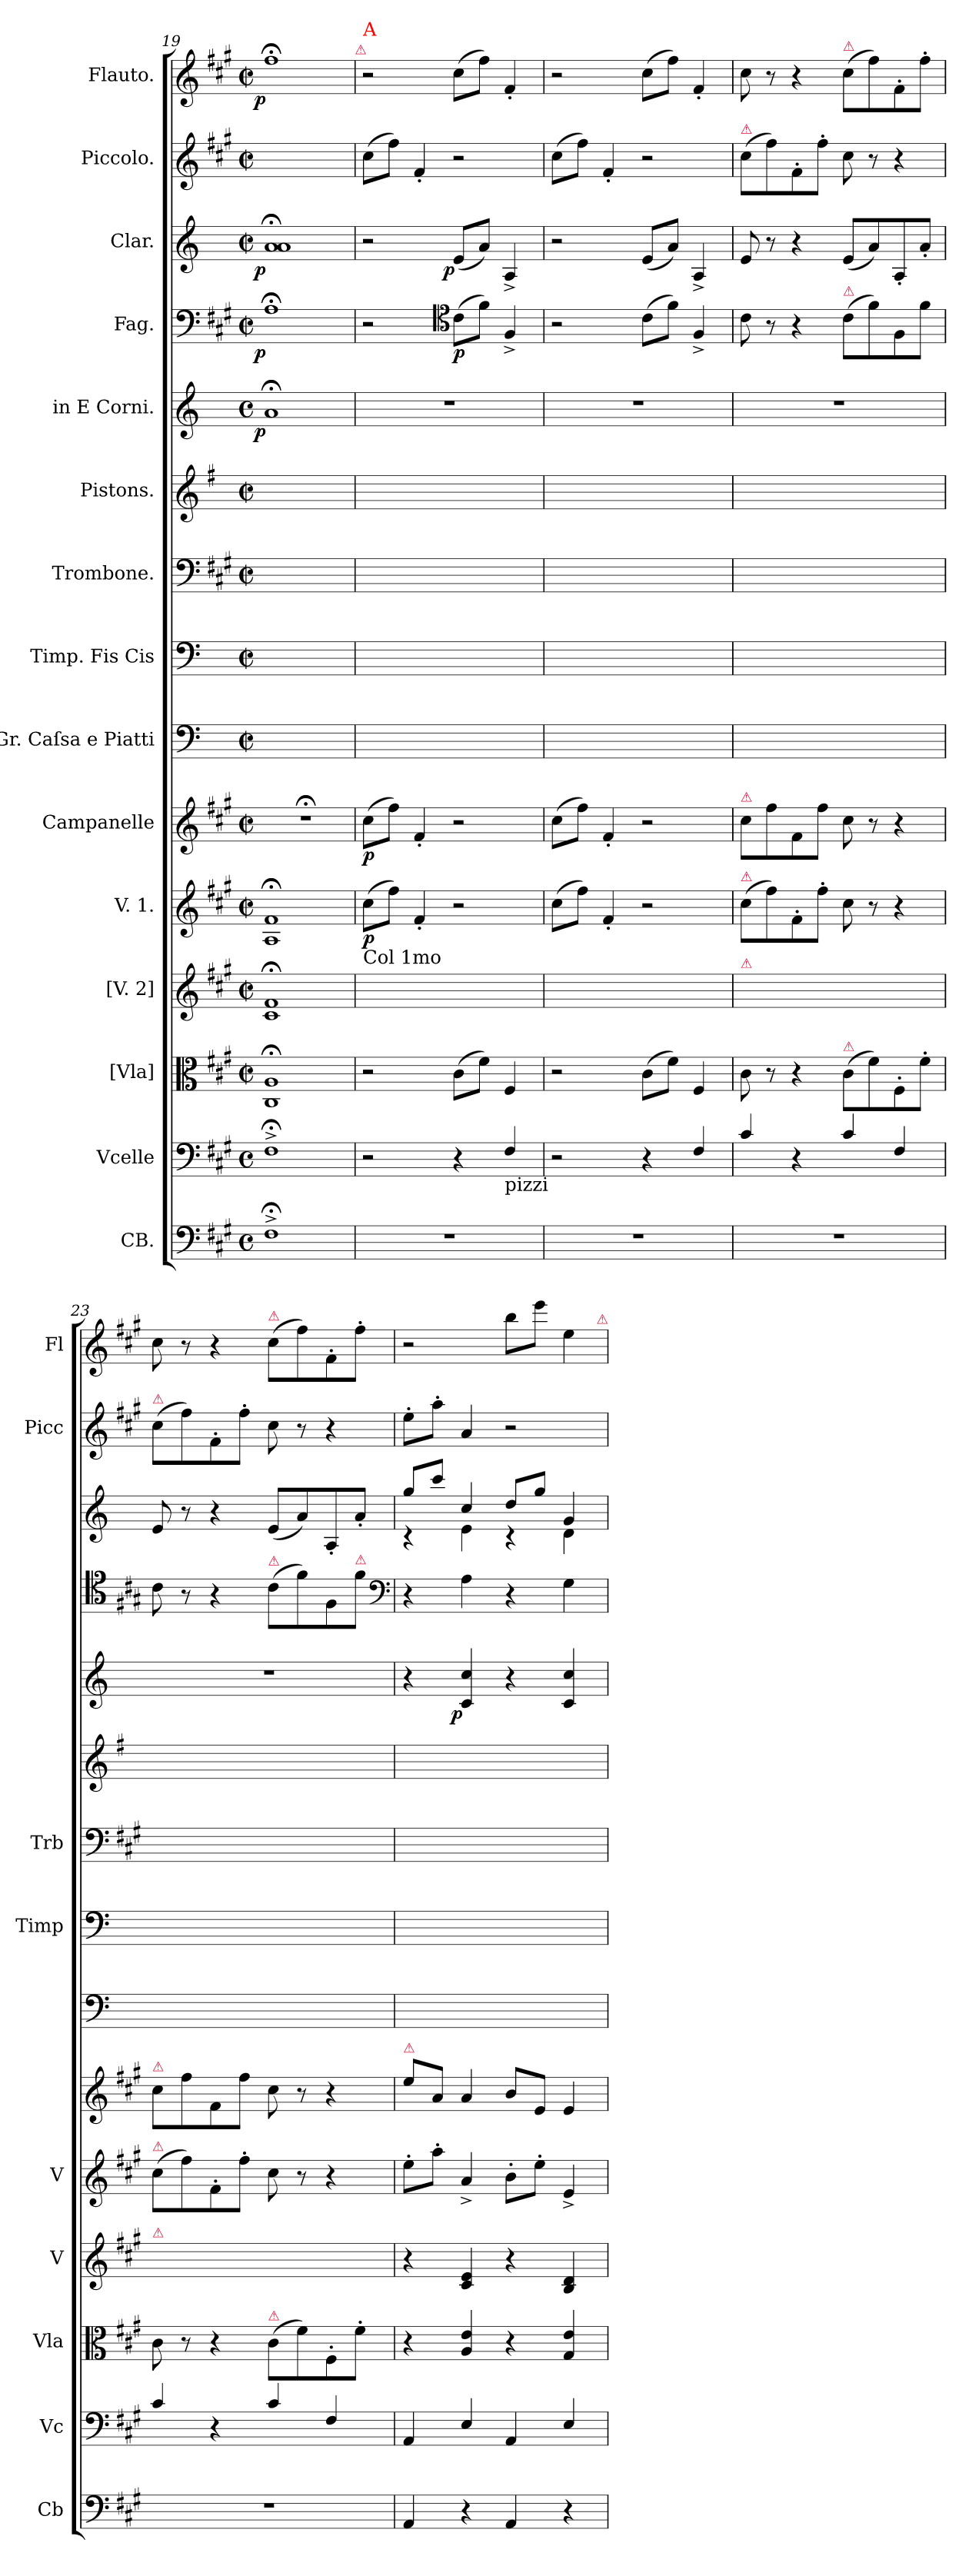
**kern	**kern	**kern	**kern	**kern	**dynam	**kern	**dynam	**kern	**kern	**kern	**kern	**kern	**dynam	**kern	**dynam	**kern	**dynam	**kern	**kern	**dynam
*part15	*part14	*part13	*part12	*part11	*part11	*part10	*part10	*part9	*part8	*part7	*part6	*part5	*part5	*part4	*part4	*part3	*part3	*part2	*part1	*part1
*staff15	*staff14	*staff13	*staff12	*staff11	*staff11	*staff10	*staff10	*staff9	*staff8	*staff7	*staff6	*staff5	*staff5	*staff4	*staff4	*staff3	*staff3	*staff2	*staff1	*staff1
*I"CB.	*I"Vcelle	*I"[Vla]	*I"[V. 2]	*I"V. 1.	*	*I"Campanelle	*	*I"Gr. Caſsa e Piatti	*I"Timp. Fis Cis	*I"Trombone.	*I"Pistons.	*I"in E Corni.	*	*I"Fag.	*	*I"Clar.	*	*I"Piccolo.	*I"Flauto.	*
*I'Cb	*I'Vc	*I'Vla	*I'V	*I'V	*	*	*	*	*I'Timp	*I'Trb	*	*	*	*	*	*	*	*I'Picc	*I'Fl	*
*clefF4	*clefF4	*clefC3	*clefG2	*clefG2	*	*clefG2	*	*clefF4	*clefF4	*clefF4	*clefG2	*clefG2	*	*clefF4	*	*clefG2	*	*clefG2	*clefG2	*
*	*	*	*	*	*	*	*	*	*	*	*ITrd-1c-2	*ITrd5c8	*	*	*	*ITrd2c3	*	*	*	*
*k[f#c#g#]	*k[f#c#g#]	*k[f#c#g#]	*k[f#c#g#]	*k[f#c#g#]	*	*k[f#c#g#]	*	*k[]	*k[]	*k[f#c#g#]	*k[f#c#g#]	*k[f#c#g#d#]	*	*k[f#c#g#]	*	*k[f#c#g#]	*	*k[f#c#g#]	*k[f#c#g#]	*
*A:	*A:	*A:	*A:	*A:	*	*A:	*	*	*	*A:	*A:	*	*	*A:	*	*A:	*	*A:	*A:	*
*M2/2	*M2/2	*M2/2	*M2/2	*M2/2	*	*M2/2	*	*M2/2	*M2/2	*M2/2	*M2/2	*M2/2	*	*M2/2	*	*M2/2	*	*M2/2	*M2/2	*
*met(c)	*met(c)	*met(c|)	*met(c|)	*met(c|)	*	*met(c|)	*	*met(c|)	*met(c|)	*met(c|)	*met(c|)	*met(c)	*	*met(c|)	*	*met(c|)	*	*met(c|)	*met(c|)	*
=19	=19	=19	=19	=19	=19	=19	=19	=19	=19	=19	=19	=19	=19	=19	=19	=19	=19	=19	=19	=19
!	!	!	!	!	!	!	!	!	!	!	!	!	!LO:DY:rj	!	!LO:DY:rj	!	!LO:DY:rj	!	!	!LO:DY:rj
1F#;<^<	1F#;<^<	1C#;< 1A;<	1c#;< 1f#;<	1A;< 1f#;<	.	1r;<	.	1ryy	1ryy	1ryy	1ryy	1c#;<	p	1A;<	p	1f#;< 1f#;<	p	1ryy	1ff#;<	p
!	!	!	!	!	!	!	!	!	!	!	!	!	!	!	!	!	!	!	!LO:TX:a:color=crimson:t=⚠	!
=20	=20	=20	=20	=20	=20	=20	=20	=20	=20	=20	=20	=20	=20	=20	=20	=20	=20	=20	=20	=20
!	!	!	!	!	!	!	!	!	!	!	!	!	!	!	!	!	!	!	!LO:TX:a:color=red:t=A	!
!	!	!	!LO:TX:a:t=Col 1mo	!	!	!	!	!	!	!	!	!	!	!	!	!	!	!	!	!
1r	2r	2r	(8cc#\Lyy	(8cc#\L	p	(8cc#\L	p	1ryy	1ryy	1ryy	1ryy	1r	.	2r	.	2r	.	(8cc#\L	2r	.
.	.	.	8ff#\Jyy)	8ff#\J)	.	8ff#\J)	.	.	.	.	.	.	.	.	.	.	.	8ff#\J)	.	.
.	.	.	4f#'/yy	4f#'/	.	4f#'/	.	.	.	.	.	.	.	.	.	.	.	4f#'/	.	.
*	*	*	*	*	*	*	*	*	*	*	*	*	*	*clefC4	*	*	*	*	*	*
!	!	!	!	!	!	!	!	!	!	!	!	!	!	!	!	!	!LO:DY:rj	!	!	!
.	4r	(8c#\L	2ryy	2r	.	2r	.	.	.	.	.	.	.	(8c#\L	p	(8c#/L	p	2r	(8cc#\L	.
.	.	8f#\J)	.	.	.	.	.	.	.	.	.	.	.	8f#\J)	.	8f#/J)	.	.	8ff#\J)	.
!	!LO:TX:b:t=pizzi	!	!	!	!	!	!	!	!	!	!	!	!	!	!	!	!	!	!	!
.	4F#/	4F#/	.	.	.	.	.	.	.	.	.	.	.	4F#^/	.	4F#^/	.	.	4f#'/	.
=21	=21	=21	=21	=21	=21	=21	=21	=21	=21	=21	=21	=21	=21	=21	=21	=21	=21	=21	=21	=21
1r	2r	2r	(8cc#\Lyy	(8cc#\L	.	(8cc#\L	.	1ryy	1ryy	1ryy	1ryy	1r	.	2r	.	2r	.	(8cc#\L	2r	.
.	.	.	8ff#\Jyy)	8ff#\J)	.	8ff#\J)	.	.	.	.	.	.	.	.	.	.	.	8ff#\J)	.	.
.	.	.	4f#'/yy	4f#'/	.	4f#'/	.	.	.	.	.	.	.	.	.	.	.	4f#'/	.	.
.	4r	(8c#\L	2ryy	2r	.	2r	.	.	.	.	.	.	.	(8c#\L	.	(8c#/L	.	2r	(8cc#\L	.
.	.	8f#\J)	.	.	.	.	.	.	.	.	.	.	.	8f#\J)	.	8f#/J)	.	.	8ff#\J)	.
.	4F#/	4F#/	.	.	.	.	.	.	.	.	.	.	.	4F#^/	.	4F#^/	.	.	4f#'/	.
=22	=22	=22	=22	=22	=22	=22	=22	=22	=22	=22	=22	=22	=22	=22	=22	=22	=22	=22	=22	=22
!	!	!	!	!	!	!	!	!	!	!	!	!	!	!	!	!	!	!LO:TX:a:color=crimson:t=⚠	!	!
!	!	!	!	!	!	!LO:TX:a:color=crimson:t=⚠	!	!	!	!	!	!	!	!	!	!	!	!	!	!
!	!	!	!	!LO:TX:a:color=crimson:t=⚠	!	!	!	!	!	!	!	!	!	!	!	!	!	!	!	!
!	!	!	!LO:TX:a:color=crimson:t=⚠	!	!	!	!	!	!	!	!	!	!	!	!	!	!	!	!	!
1r	4c#/	8c#\	(8cc#\Lyy	(8cc#\L	.	8cc#\L	.	1ryy	1ryy	1ryy	1ryy	1r	.	8c#\	.	8c#/	.	(8cc#\L	8cc#\	.
.	.	8r	8ff#\yy)	8ff#\)	.	8ff#\	.	.	.	.	.	.	.	8r	.	8r	.	8ff#\)	8r	.
.	4r	4r	8f#'/yy	8f#'/	.	8f#/	.	.	.	.	.	.	.	4r	.	4r	.	8f#'/	4r	.
.	.	.	8ff#'\Jyy	8ff#'\J	.	8ff#\J	.	.	.	.	.	.	.	.	.	.	.	8ff#'\J	.	.
!	!	!	!	!	!	!	!	!	!	!	!	!	!	!	!	!	!	!	!LO:TX:a:color=crimson:t=⚠	!
!	!	!	!	!	!	!	!	!	!	!	!	!	!	!LO:TX:a:color=crimson:t=⚠	!	!	!	!	!	!
!	!	!LO:TX:a:color=crimson:t=⚠	!	!	!	!	!	!	!	!	!	!	!	!	!	!	!	!	!	!
.	4c#/	(8c#\L	8cc#\yy	8cc#\	.	8cc#\	.	.	.	.	.	.	.	(8c#\L	.	(8c#/L	.	8cc#\	(8cc#\L	.
.	.	8f#\)	8ryy	8r	.	8r	.	.	.	.	.	.	.	8f#\)	.	8f#/)	.	8r	8ff#\)	.
.	4F#/	8F#'/	4ryy	4r	.	4r	.	.	.	.	.	.	.	8F#/	.	8F#'/	.	4r	8f#'/	.
.	.	8f#'\J	.	.	.	.	.	.	.	.	.	.	.	8f#\J	.	8f#'/J	.	.	8ff#'\J	.
=23	=23	=23	=23	=23	=23	=23	=23	=23	=23	=23	=23	=23	=23	=23	=23	=23	=23	=23	=23	=23
!	!	!	!	!	!	!	!	!	!	!	!	!	!	!	!	!	!	!LO:TX:a:color=crimson:t=⚠	!	!
!	!	!	!	!	!	!LO:TX:a:color=crimson:t=⚠	!	!	!	!	!	!	!	!	!	!	!	!	!	!
!	!	!	!	!LO:TX:a:color=crimson:t=⚠	!	!	!	!	!	!	!	!	!	!	!	!	!	!	!	!
!	!	!	!LO:TX:a:color=crimson:t=⚠	!	!	!	!	!	!	!	!	!	!	!	!	!	!	!	!	!
1r	4c#/	8c#\	(8cc#\Lyy	(8cc#\L	.	8cc#\L	.	1ryy	1ryy	1ryy	1ryy	1r	.	8c#\	.	8c#/	.	(8cc#\L	8cc#\	.
.	.	8r	8ff#\yy)	8ff#\)	.	8ff#\	.	.	.	.	.	.	.	8r	.	8r	.	8ff#\)	8r	.
.	4r	4r	8f#'/yy	8f#'/	.	8f#/	.	.	.	.	.	.	.	4r	.	4r	.	8f#'/	4r	.
.	.	.	8ff#'\Jyy	8ff#'\J	.	8ff#\J	.	.	.	.	.	.	.	.	.	.	.	8ff#'\J	.	.
!	!	!	!	!	!	!	!	!	!	!	!	!	!	!	!	!	!	!	!LO:TX:a:color=crimson:t=⚠	!
!	!	!	!	!	!	!	!	!	!	!	!	!	!	!LO:TX:a:color=crimson:t=⚠	!	!	!	!	!	!
!	!	!LO:TX:a:color=crimson:t=⚠	!	!	!	!	!	!	!	!	!	!	!	!	!	!	!	!	!	!
.	4c#/	(8c#\L	8cc#\yy	8cc#\	.	8cc#\	.	.	.	.	.	.	.	(8c#\L	.	(8c#/L	.	8cc#\	(8cc#\L	.
.	.	8f#\)	8ryy	8r	.	8r	.	.	.	.	.	.	.	8f#\)	.	8f#/)	.	8r	8ff#\)	.
.	4F#/	8F#'/	4ryy	4r	.	4r	.	.	.	.	.	.	.	8F#/	.	8F#'/	.	4r	8f#'/	.
!	!	!	!	!	!	!	!	!	!	!	!	!	!	!LO:TX:a:color=crimson:t=⚠	!	!	!	!	!	!
.	.	8f#'\J	.	.	.	.	.	.	.	.	.	.	.	8f#\J	.	8f#'/J	.	.	8ff#'\J	.
*	*	*	*	*	*	*	*	*	*	*	*	*	*	*clefF4	*	*	*	*	*	*
=24	=24	=24	=24	=24	=24	=24	=24	=24	=24	=24	=24	=24	=24	=24	=24	=24	=24	=24	=24	=24
*	*	*	*	*	*	*	*	*	*	*	*	*	*	*	*	*^	*	*	*	*
!	!	!	!	!	!	!LO:TX:a:color=crimson:t=⚠	!	!	!	!	!	!	!	!	!	!	!	!	!	!	!
4AA/	4AA/	4r	4r	8ee'\L	.	8ee\L	.	1ryy	1ryy	1ryy	1ryy	4r	.	4r	.	8ee/L	4r	.	8ee'\L	2r	.
.	.	.	.	8aa'\J	.	8a/J	.	.	.	.	.	.	.	.	.	8aa/J	.	.	8aa'\J	.	.
!	!	!	!	!	!	!	!	!	!	!	!	!	!LO:DY:rj	!	!	!	!	!	!	!	!
4r	4E/	4A/ 4e/	4c#/ 4e/	4a^/	.	4a/	.	.	.	.	.	4E/ 4e/	p	4A\	.	4a/	4c#\	.	4a/	.	.
4AA/	4AA/	4r	4r	8b'\L	.	8b/L	.	.	.	.	.	4r	.	4r	.	8b/L	4r	.	2r	8bb\L	.
.	.	.	.	8ee'\J	.	8e/J	.	.	.	.	.	.	.	.	.	8ee/J	.	.	.	8eee\J	.
4r	4E/	4G#/ 4e/	4B/ 4d/	4e^/	.	4e/	.	.	.	.	.	4E/ 4e/	.	4G#\	.	4e/	4B\	.	.	4ee\	.
!	!	!	!	!	!	!	!	!	!	!	!	!	!	!	!	!	!	!	!	!LO:TX:a:color=crimson:t=⚠	!
*	*	*	*	*	*	*	*	*	*	*	*	*	*	*	*	*v	*v	*	*	*	*
=	=	=	=	=	=	=	=	=	=	=	=	=	=	=	=	=	=	=	=	=
*-	*-	*-	*-	*-	*-	*-	*-	*-	*-	*-	*-	*-	*-	*-	*-	*-	*-	*-	*-	*-
